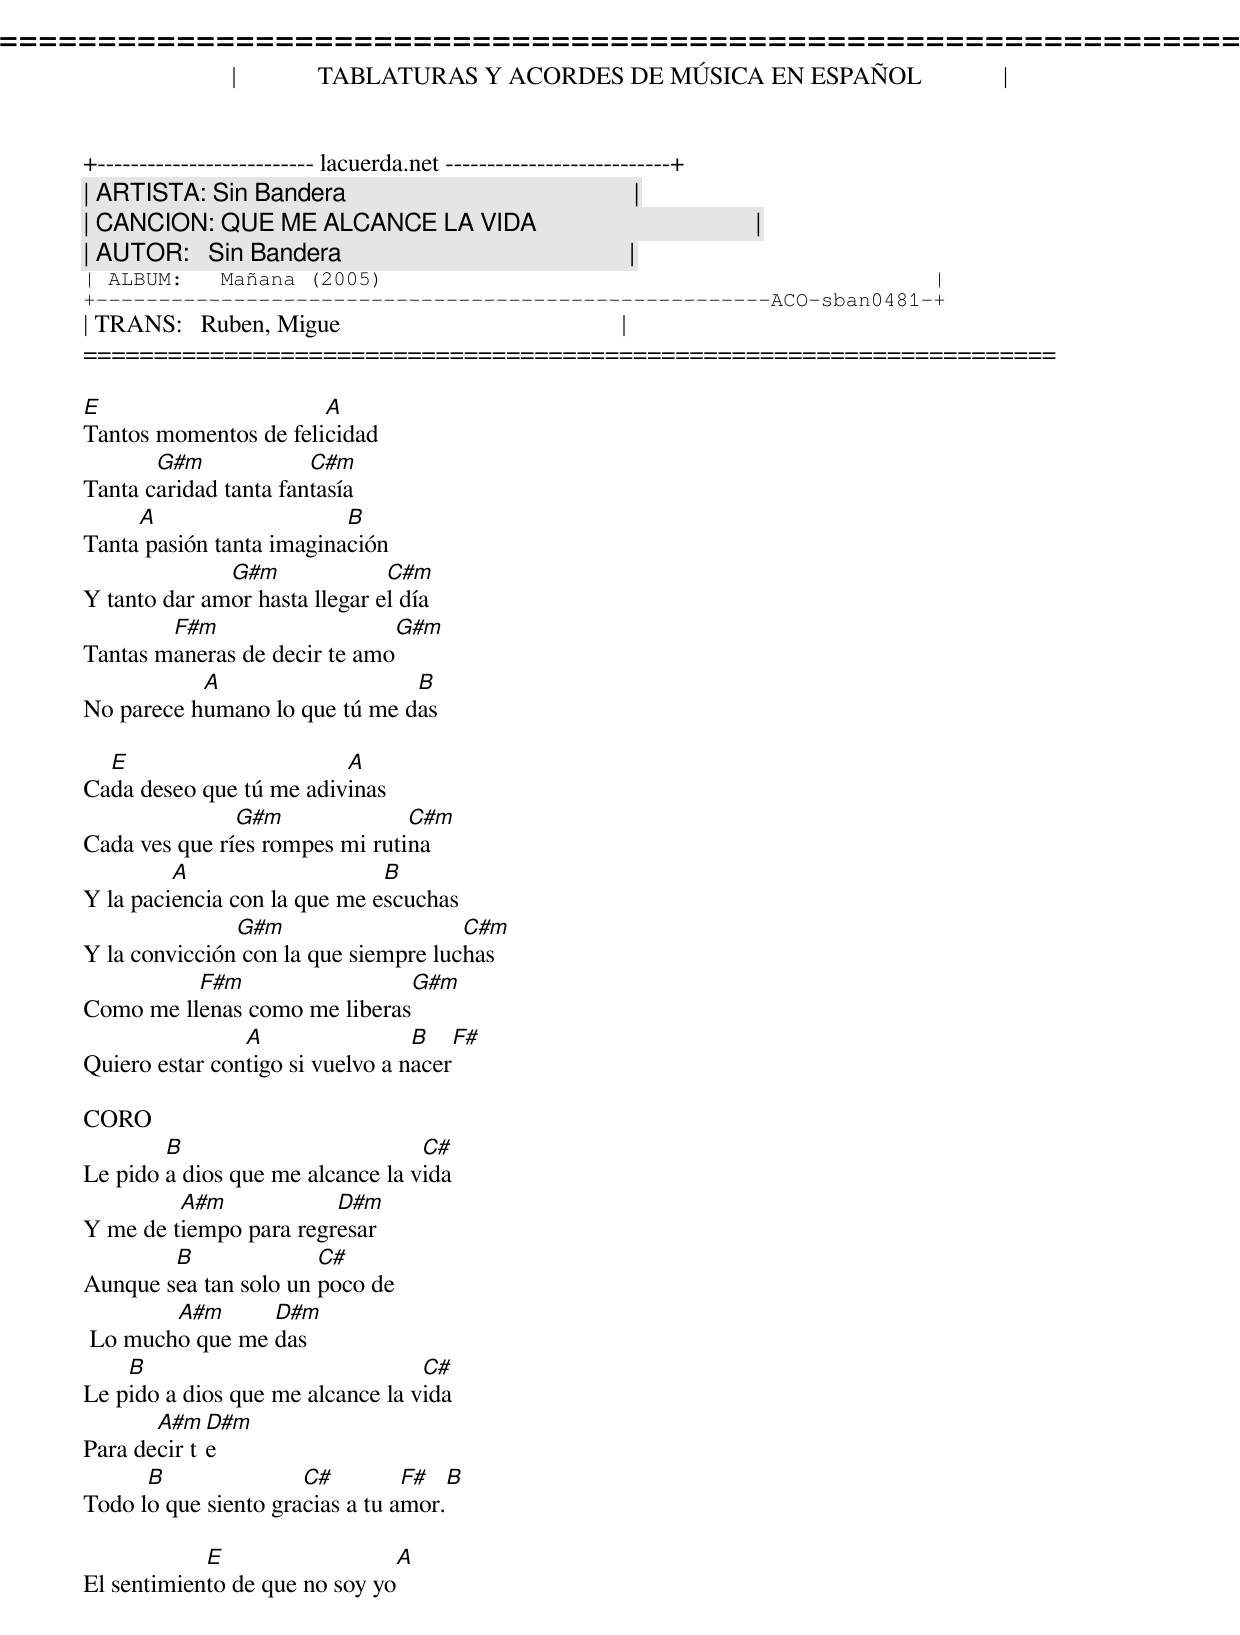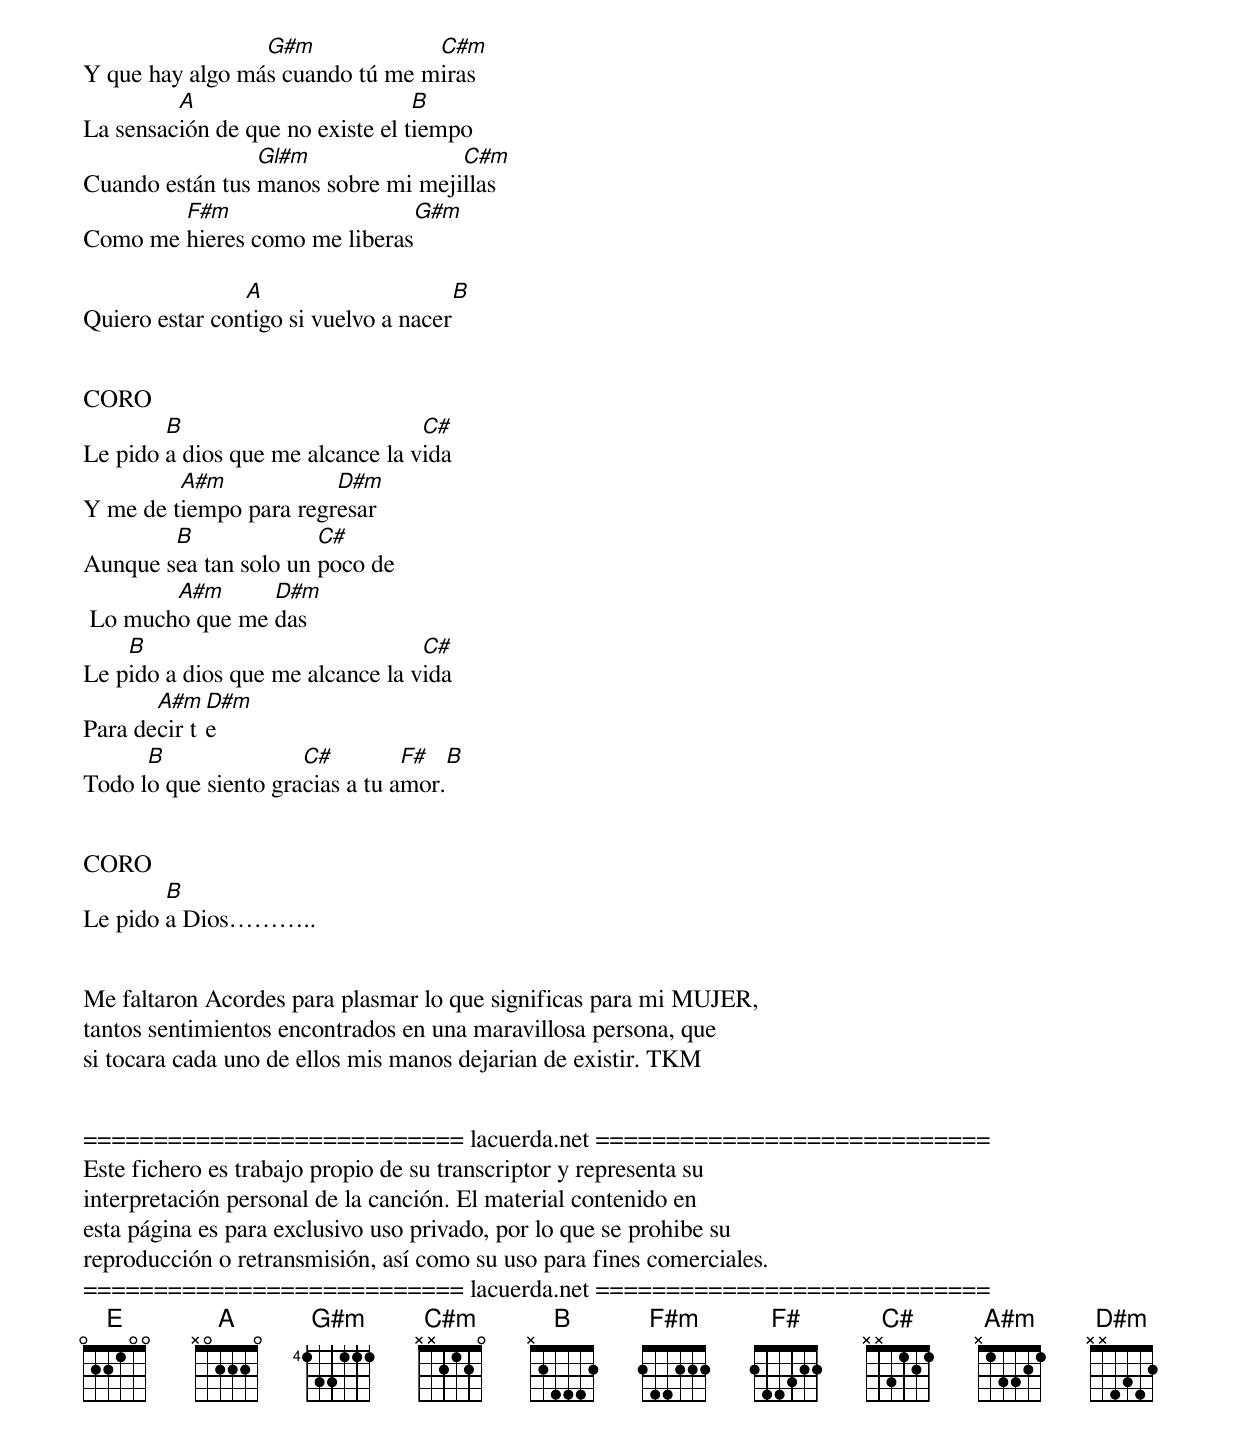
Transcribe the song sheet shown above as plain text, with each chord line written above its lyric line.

=====================================================================
|             TABLATURAS Y ACORDES DE MÚSICA EN ESPAÑOL             |
+-------------------------- lacuerda.net ---------------------------+
| ARTISTA: Sin Bandera                                              |
| CANCION: QUE ME ALCANCE LA VIDA                                   |
| AUTOR:   Sin Bandera                                              |
| ALBUM:   Mañana (2005)                                            |
+------------------------------------------------------ACO-sban0481-+
| TRANS:   Ruben, Migue                                             |
=====================================================================

E                      A
Tantos momentos de felicidad
       G#m             C#m
Tanta caridad tanta fantasía
     A                    B
Tanta pasión tanta imaginación
              G#m              C#m
Y tanto dar amor hasta llegar el día
        F#m                     G#m
Tantas maneras de decir te amo
           A                   B
No parece humano lo que tú me das

  E                      A
Cada deseo que tú me adivinas
               G#m              C#m
Cada ves que ríes rompes mi rutina
         A                    B
Y la paciencia con la que me escuchas
               G#m                    C#m
Y la convicción con la que siempre luchas
          F#m                       G#m
Como me llenas como me liberas
                A                 B                         F#
Quiero estar contigo si vuelvo a nacer

CORO
        B                         C#
Le pido a dios que me alcance la vida
         A#m            D#m
Y me de tiempo para regresar
        B              C#
Aunque sea tan solo un poco de
        A#m      D#m
 Lo mucho que me das
    B                             C#
Le pido a dios que me alcance la vida
       A#m  D#m
Para decir te
      B               C#         F#      B
Todo lo que siento gracias a tu amor.

            E                     A
El sentimiento de que no soy yo
                 G#m             C#m
Y que hay algo más cuando tú me miras
         A                        B
La sensación de que no existe el tiempo
                 Gl#m               C#m
Cuando están tus manos sobre mi mejillas
        F#m                        G#m
Como me hieres como me liberas

                A                               B
Quiero estar contigo si vuelvo a nacer


CORO
        B                         C#
Le pido a dios que me alcance la vida
         A#m            D#m
Y me de tiempo para regresar
        B              C#
Aunque sea tan solo un poco de
        A#m      D#m
 Lo mucho que me das
    B                             C#
Le pido a dios que me alcance la vida
       A#m  D#m
Para decir te
      B               C#         F#      B
Todo lo que siento gracias a tu amor.


CORO
        B
Le pido a Dios..


Me faltaron Acordes para plasmar lo que significas para mi MUJER,
tantos sentimientos encontrados en una maravillosa persona, que
si tocara cada uno de ellos mis manos dejarian de existir. TKM


=========================== lacuerda.net ============================
Este fichero es trabajo propio de su transcriptor y representa su
interpretación personal de la canción. El material contenido en
esta página es para exclusivo uso privado, por lo que se prohibe su
reproducción o retransmisión, así como su uso para fines comerciales.
=========================== lacuerda.net ============================
